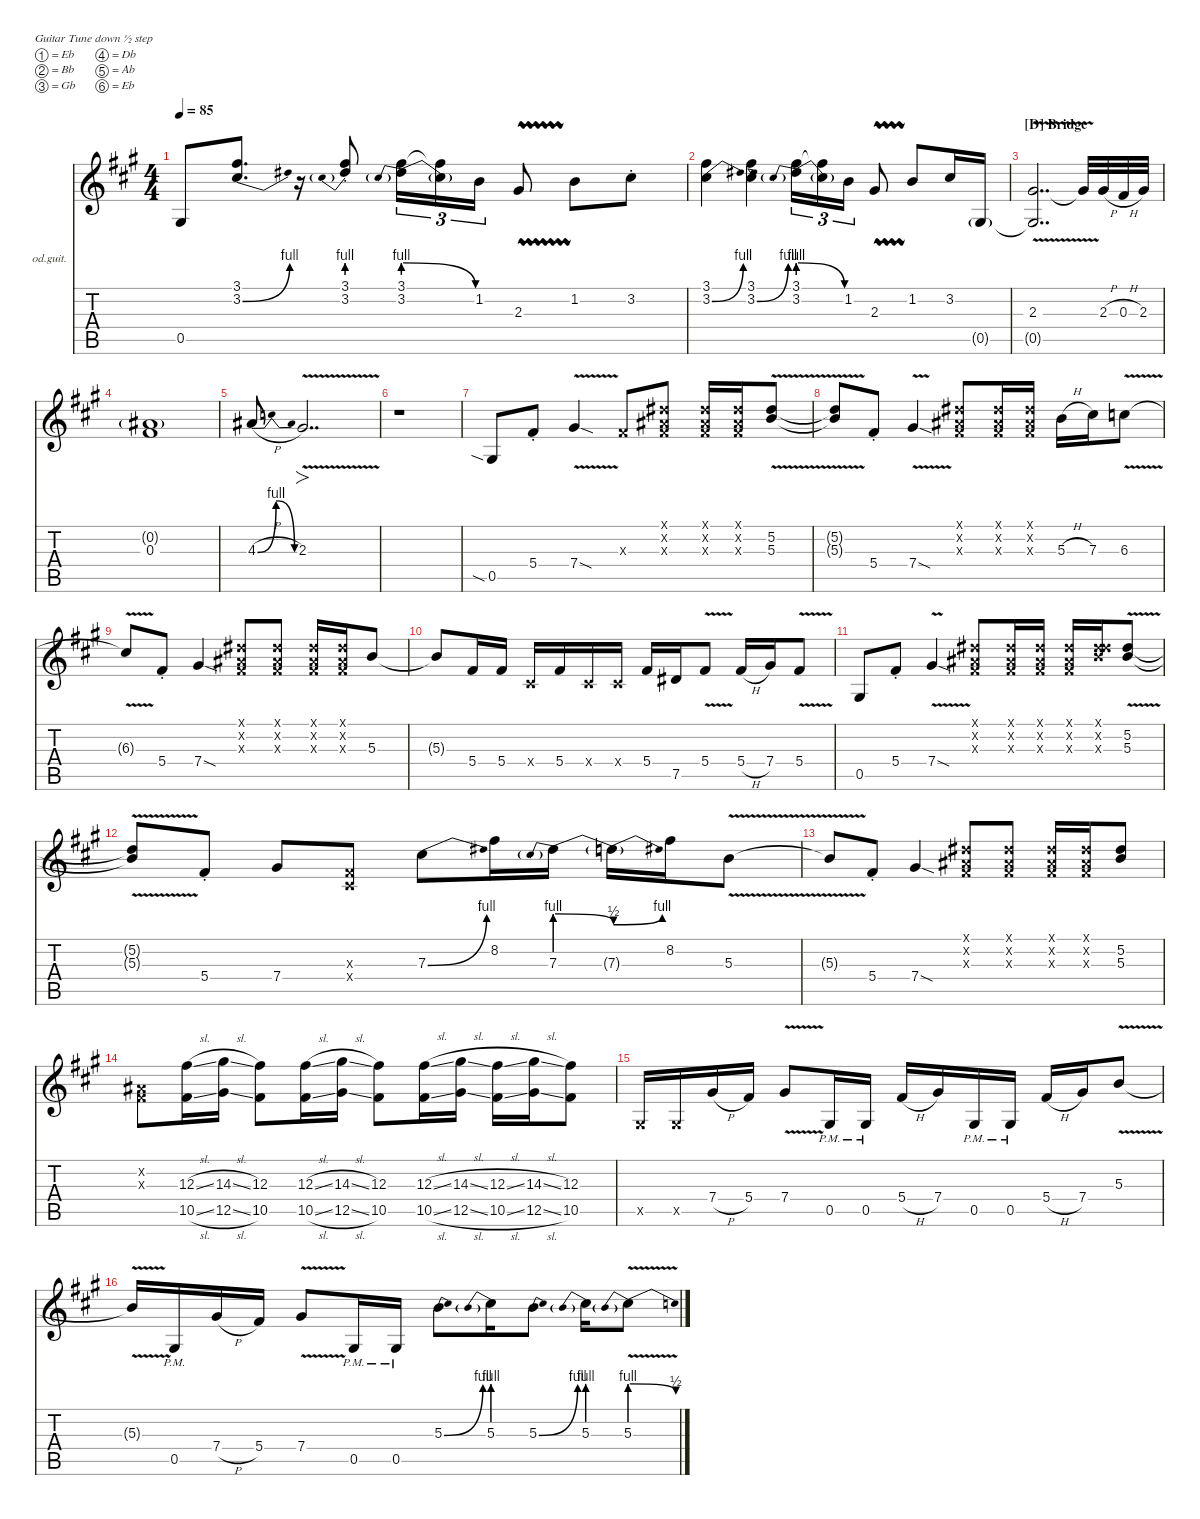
\defaultSystemsLayout 4
\hideDynamics
\bracketExtendMode nobrackets
\firstSystemTrackNameOrientation horizontal
\otherSystemsTrackNameOrientation horizontal
\track ("Rhythm Guitar 1 (James)" "od.guit.") {instrument overdrivenguitar}
\staff {score tabs}
\tuning (Eb4 Bb3 Gb3 Db3 Ab2 Eb2)
\ts (4 4)
\tempo 85
\clef g2
\ks a
0.5{acc #}.8{dy mf beam Up} (3.2{be (bend 17.4 0 45 4) acc #} 3.1{acc #}).8{d beam Up} r.16{beam Up} (3.1{st acc #} 3.2{be (prebend 0 4 60 4) st}).8{beam Down} (3.2{be (prebendrelease 0 4 43.8 0)} 3.1{acc #}).16{tu (3 2) beam Down} (3.2{t acc #} 3.1{t acc #}).16{tu (3 2) beam Down} 1.2{acc forcenatural}.16{tu (3 2) beam Down} 2.3{vw acc #}.8{beam Up} 1.2{acc forcenatural}.8{beam Down} 3.2{st acc #}.8{beam Down} |
(3.2{be (bend 0.6 0 21.599999999999998 4) acc #} 3.1{acc #}).4{beam Down} (3.2{be (bend 0.6 0 21.599999999999998 4) acc #} 3.1{acc #}).4{beam Down} (3.2{be (prebendrelease 0 4 43.8 0)} 3.1{acc #}).16{tu (3 2) beam Down} (3.2{t acc #} 3.1{t acc #}).16{tu (3 2) beam Down} 1.2{acc forcenatural}.16{tu (3 2) beam Down} 2.3{vw acc #}.8{beam Up} 1.2{acc forcenatural}.8{beam Up} 3.2{acc #}.16{beam Up} 0.5{g acc #}.16{beam Up} |
\section ("D" "Bridge")
(2.3{v acc #} 0.5{t acc #}).2{dd beam Up} 2.3{v t acc #}.32{beam Up} 2.3{h acc #}.32{beam Up} 0.3{h acc #}.32{beam Up} 2.3{acc #}.32{beam Up} |
(0.3{acc #} 0.2{g acc #}).1{beam Up} |
4.3{be (bendrelease 10.799999999999999 0 21.599999999999998 4 28.799999999999997 4 37.199999999999996 0) h acc #}.8{beam Up} 2.3{v acc #}.2{fo dd beam Up} |
r.1{beam Down} |
0.5{sia acc #}.8{beam Up} 5.4{st acc #}.8{beam Up} 7.4{v sod acc #}.4{beam Up} 0.3{x acc #}.8{beam Up} (0.3{x acc #} 0.2{x acc #} 0.1{x acc #}).8{beam Up} (0.3{x acc #} 0.2{x acc #} 0.1{x acc #}).16{beam Up} (0.3{x acc #} 0.2{x acc #} 0.1{x acc #}).16{beam Up} (5.2{v acc #} 5.3{v acc forcenatural}).8{beam Up} |
(5.2{t acc #} 5.3{t acc forcenatural}).8{beam Up} 5.4{st acc #}.8{beam Up} 7.4{v sod acc #}.4{beam Up} (0.3{x acc #} 0.2{x acc #} 0.1{x acc #}).8{beam Up} (0.3{x acc #} 0.2{x acc #} 0.1{x acc #}).16{beam Up} (0.3{x acc #} 0.2{x acc #} 0.1{x acc #}).16{beam Up} 5.3{h acc forcenatural}.16{beam Down} 7.3{acc #}.16{beam Down} 6.3{v acc forcenatural}.8{beam Down} |
6.3{v t acc forcenatural}.8{beam Up} 5.4{st acc #}.8{beam Up} 7.4{sod acc #}.4{beam Up} (0.3{x acc #} 0.2{x acc #} 0.1{x acc #}).8{beam Up} (0.3{x acc #} 0.2{x acc #} 0.1{x acc #}).8{beam Up} (0.3{x acc #} 0.2{x acc #} 0.1{x acc #}).16{beam Up} (0.3{x acc #} 0.2{x acc #} 0.1{x acc #}).16{beam Up} 5.3{acc forcenatural}.8{beam Up} |
5.3{t acc forcenatural}.8{beam Up} 5.4{acc #}.16{beam Up} 5.4{acc #}.16{beam Up} 0.4{x acc #}.16{beam Up} 5.4{acc #}.16{beam Up} 0.4{x acc #}.16{beam Up} 0.4{x acc #}.16{beam Up} 5.4{acc #}.16{beam Up} 7.5{acc #}.16{beam Up} 5.4{v acc #}.8{beam Up} 5.4{h acc #}.16{beam Up} 7.4{acc #}.16{beam Up} 5.4{v acc #}.8{beam Up} |
0.5{acc #}.8{beam Up} 5.4{st acc #}.8{beam Up} 7.4{v sod acc #}.4{beam Up} (0.3{x acc #} 0.2{x acc #} 0.1{x acc #}).8{beam Up} (0.3{x acc #} 0.2{x acc #} 0.1{x acc #}).16{beam Up} (0.3{x acc #} 0.2{x acc #} 0.1{x acc #}).16{beam Up} (0.3{x acc #} 0.2{x acc #} 0.1{x acc #}).16{beam Up} (5.2{x acc #} 5.3{x acc forcenatural} 0.1{x acc #}).16{beam Up} (5.2{v acc #} 5.3{v acc forcenatural}).8{beam Up} |
(5.3{v t acc forcenatural} 5.2{v t acc #}).8{beam Up} 5.4{st acc #}.8{beam Up} 7.4{acc #}.8{beam Up} (0.4{x acc #} 0.3{x acc #}).8{beam Up} 7.3{be (bend 0 0 15 4) acc #}.8{beam Down} 8.2{acc #}.16{beam Down} 7.3{be (prebendrelease 0 4 14.399999999999999 2)}.16{beam Down} 7.3{be (bend 0 2 16.2 4) t}.16{beam Down} 8.2{acc #}.16{beam Down} 5.3{v acc forcenatural}.8{beam Down} |
5.3{v t acc forcenatural}.8{beam Up} 5.4{st acc #}.8{beam Up} 7.4{sod acc #}.4{beam Up} (0.3{x acc #} 0.2{x acc #} 0.1{x acc #}).8{beam Up} (0.3{x acc #} 0.2{x acc #} 0.1{x acc #}).8{beam Up} (0.3{x acc #} 0.2{x acc #} 0.1{x acc #}).16{beam Up} (0.3{x acc #} 0.2{x acc #} 0.1{x acc #}).16{beam Up} (5.2{acc #} 5.3{acc forcenatural}).8{beam Up} |
(0.3{x acc #} 0.2{x acc #}).8{beam Down} (10.5{sl acc #} 12.3{sl acc #}).16{beam Down} (12.5{sl acc #} 14.3{sl acc #}).16{beam Down} (10.5{acc #} 12.3{acc #}).8{beam Down} (10.5{sl acc #} 12.3{sl acc #}).16{beam Down} (12.5{sl acc #} 14.3{sl acc #}).16{beam Down} (10.5{acc #} 12.3{acc #}).8{beam Down} (10.5{sl acc #} 12.3{sl acc #}).16{beam Down} (12.5{sl acc #} 14.3{sl acc #}).16{beam Down} (10.5{sl acc #} 12.3{sl acc #}).16{beam Down} (12.5{sl acc #} 14.3{sl acc #}).16{beam Down} (10.5{acc #} 12.3{acc #}).8{beam Down} |
0.5{x acc #}.16{beam Up} 0.5{x acc #}.16{beam Up} 7.4{h acc #}.16{beam Up} 5.4{acc #}.16{beam Up} 7.4{v acc #}.8{beam Up} 0.5{pm acc #}.16{beam Up} 0.5{pm acc #}.16{beam Up} 5.4{h acc #}.16{beam Up} 7.4{acc #}.16{beam Up} 0.5{pm acc #}.16{beam Up} 0.5{pm acc #}.16{beam Up} 5.4{h acc #}.16{beam Up} 7.4{acc #}.16{beam Up} 5.3{v acc forcenatural}.8{beam Up} |
5.3{v t acc forcenatural}.16{beam Up} 0.5{pm acc #}.16{beam Up} 7.4{h acc #}.16{beam Up} 5.4{acc #}.16{beam Up} 7.4{v acc #}.8{beam Up} 0.5{pm acc #}.16{beam Up} 0.5{pm acc #}.16{beam Up} 5.3{be (bend 0 0 15 4) acc forcenatural}.8{beam Down} 5.3{be (prebend 0 4 60 4)}.16{beam Down} 5.3{be (bend 0 0 15 4) acc forcenatural}.8{beam Down} 5.3{be (prebend 0 4 60 4)}.16{beam Down} 5.3{be (prebendrelease 0 4 34.8 2) v}.8{beam Down}
